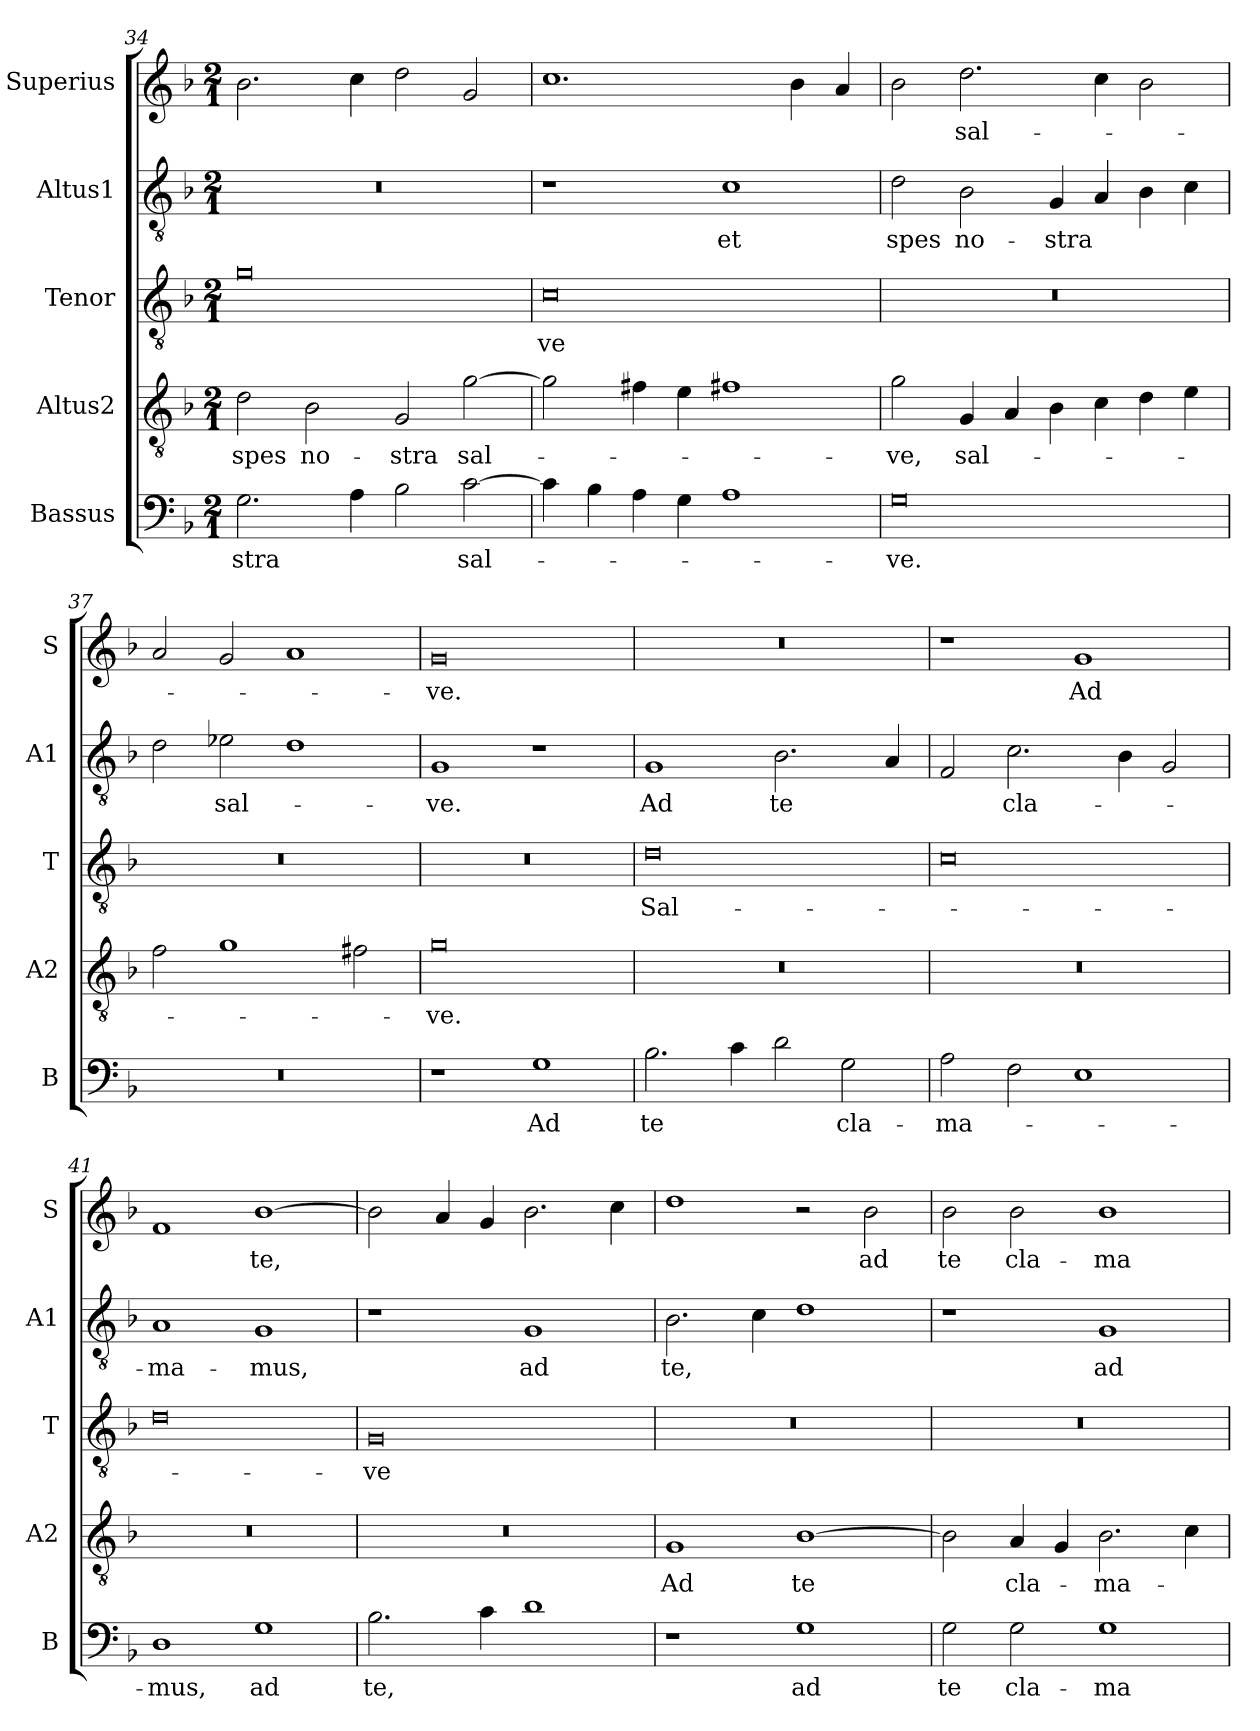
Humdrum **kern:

**kern	**text	**kern	**text	**kern	**text	**kern	**text	**kern	**text
*part5	*part5	*part4	*part4	*part3	*part3	*part2	*part2	*part1	*part1
*staff5	*staff5	*staff4	*staff4	*staff3	*staff3	*staff2	*staff2	*staff1	*staff1
*I"Bassus	*	*I"Altus2	*	*I"Tenor	*	*I"Altus1	*	*I"Superius	*
*I'B	*	*I'A2	*	*I'T	*	*I'A1	*	*I'S	*
*clefF4	*	*clefGv2	*	*clefGv2	*	*clefGv2	*	*clefG2	*
*k[b-]	*	*k[b-]	*	*k[b-]	*	*k[b-]	*	*k[b-]	*
*M2/1	*	*M2/1	*	*M2/1	*	*M2/1	*	*M2/1	*
=34	=34	=34	=34	=34	=34	=34	=34	=34	=34
2.G\	-stra	2d\	spes	0g	.	0r	.	2.b-\	.
.	.	2B-\	no-	.	.	.	.	.	.
4A\	.	.	.	.	.	.	.	4cc\	.
2B-\	.	2G/	-stra	.	.	.	.	2dd\	.
[2c\	sal-	[2g\	sal-	.	.	.	.	2g/	.
=35	=35	=35	=35	=35	=35	=35	=35	=35	=35
4c\]	.	2g\]	.	0c	-ve	1r	.	1.cc	.
4B-\	.	.	.	.	.	.	.	.	.
4A\	.	4f#X\	.	.	.	.	.	.	.
4G\	.	4e\	.	.	.	.	.	.	.
1A	.	1f#X	.	.	.	1c	et	.	.
.	.	.	.	.	.	.	.	4b-\	.
.	.	.	.	.	.	.	.	4a/	.
=36	=36	=36	=36	=36	=36	=36	=36	=36	=36
0G	-ve.	2g\	-ve,	0r	.	2d\	spes	2b-\	.
.	.	4G/	sal-	.	.	2B-\	no-	2.dd\	sal-
.	.	4A/	.	.	.	.	.	.	.
.	.	4B-\	.	.	.	4G/	-stra	.	.
.	.	4c\	.	.	.	4A/	.	4cc\	.
.	.	4d\	.	.	.	4B-\	.	2b-\	.
.	.	4e\	.	.	.	4c\	.	.	.
=37	=37	=37	=37	=37	=37	=37	=37	=37	=37
0r	.	2f\	.	0r	.	2d\	.	2a/	.
.	.	1g	.	.	.	2e-X\	sal-	2g/	.
.	.	.	.	.	.	1d	.	1a	.
.	.	2f#X\	.	.	.	.	.	.	.
=38	=38	=38	=38	=38	=38	=38	=38	=38	=38
1r	.	0g	-ve.	0r	.	1G	-ve.	0g	-ve.
1G	Ad	.	.	.	.	1r	.	.	.
=39	=39	=39	=39	=39	=39	=39	=39	=39	=39
2.B-\	te	0r	.	0d	Sal-	1G	Ad	0r	.
4c\	.	.	.	.	.	.	.	.	.
2d\	.	.	.	.	.	2.B-\	te	.	.
2G\	cla-	.	.	.	.	.	.	.	.
.	.	.	.	.	.	4A/	.	.	.
=40	=40	=40	=40	=40	=40	=40	=40	=40	=40
2A\	-ma-	0r	.	0c	.	2F/	.	1r	.
2F\	.	.	.	.	.	2.c\	cla-	.	.
1E	.	.	.	.	.	.	.	1g	Ad
.	.	.	.	.	.	4B-\	.	.	.
.	.	.	.	.	.	2G/	.	.	.
=41	=41	=41	=41	=41	=41	=41	=41	=41	=41
1D	-mus,	0r	.	0d	.	1A	-ma-	1f	.
1G	ad	.	.	.	.	1G	-mus,	[1b-	te,
=42	=42	=42	=42	=42	=42	=42	=42	=42	=42
2.B-\	te,	0r	.	0G	-ve	1r	.	2b-\]	.
.	.	.	.	.	.	.	.	4a/	.
4c\	.	.	.	.	.	.	.	4g/	.
1d	.	.	.	.	.	1G	ad	2.b-\	.
.	.	.	.	.	.	.	.	4cc\	.
=43	=43	=43	=43	=43	=43	=43	=43	=43	=43
1r	.	1G	Ad	0r	.	2.B-\	te,	1dd	.
.	.	.	.	.	.	4c\	.	.	.
1G	ad	[1B-	te	.	.	1d	.	2r	.
.	.	.	.	.	.	.	.	2b-\	ad
=44	=44	=44	=44	=44	=44	=44	=44	=44	=44
2G\	te	2B-\]	.	0r	.	1r	.	2b-\	te
2G\	cla-	4A/	cla-	.	.	.	.	2b-\	cla-
.	.	4G/	.	.	.	.	.	.	.
1G	-ma-	2.B-\	-ma-	.	.	1G	ad	1b-	-ma-
.	.	4c\	.	.	.	.	.	.	.
=	=	=	=	=	=	=	=	=	=
*-	*-	*-	*-	*-	*-	*-	*-	*-	*-
